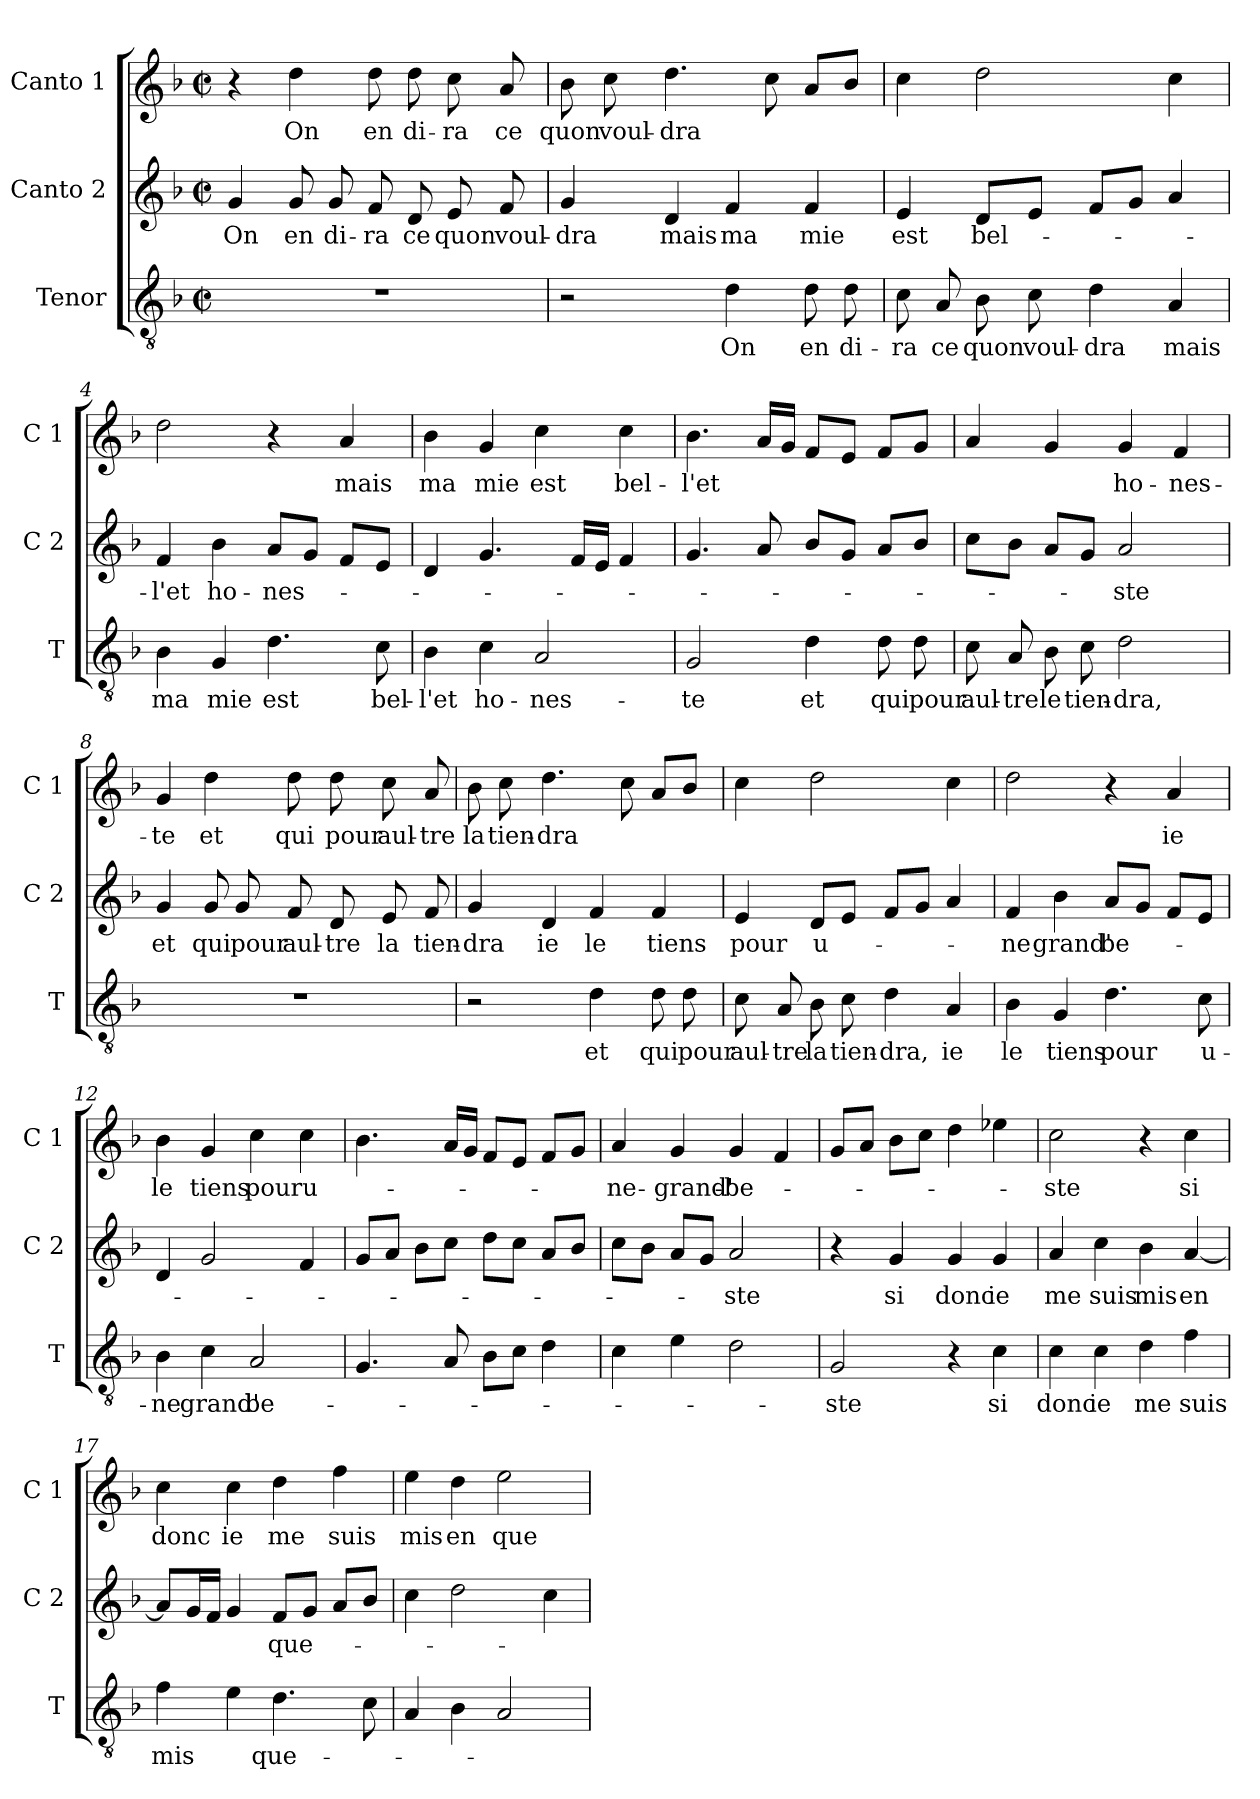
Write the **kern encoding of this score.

**kern	**text	**kern	**text	**kern	**text
*part3	*part3	*part2	*part2	*part1	*part1
*staff3	*staff3	*staff2	*staff2	*staff1	*staff1
*I"Tenor	*	*I"Canto 2	*	*I"Canto 1	*
*I'T	*	*I'C 2	*	*I'C 1	*
*clefGv2	*	*clefG2	*	*clefG2	*
*k[b-]	*	*k[b-]	*	*k[b-]	*
*F:	*	*F:	*	*F:	*
*M2/2	*	*M2/2	*	*M2/2	*
*met(c|)	*	*met(c|)	*	*met(c|)	*
=1	=1	=1	=1	=1	=1
!	!	!	!LO:LY:b	!	!
1r	.	4g/	On	4r	.
!	!	!	!LO:LY:b	!	!LO:LY:b
.	.	8g/	en	4dd\	On
!	!	!	!LO:LY:b	!	!
.	.	8g/	di-	.	.
!	!	!	!LO:LY:b	!	!LO:LY:b
.	.	8f/	-ra	8dd\	en
!	!	!	!LO:LY:b	!	!LO:LY:b
.	.	8d/	ce	8dd\	di-
!	!	!	!LO:LY:b	!	!LO:LY:b
.	.	8e/	quon	8cc\	-ra
!	!	!	!LO:LY:b	!	!LO:LY:b
.	.	8f/	voul-	8a/	ce
=2	=2	=2	=2	=2	=2
!	!	!	!LO:LY:b	!	!LO:LY:b
2r	.	4g/	-dra	8b-\	quon
!	!	!	!	!	!LO:LY:b
.	.	.	.	8cc\	voul-
!	!	!	!LO:LY:b	!	!LO:LY:b
.	.	4d/	mais	4.dd\	-dra
!	!LO:LY:b	!	!LO:LY:b	!	!
4d\	On	4f/	ma	.	.
.	.	.	.	8cc\	.
!	!LO:LY:b	!	!LO:LY:b	!	!
8d\	en	4f/	mie	8a/L	.
!	!LO:LY:b	!	!	!	!
8d\	di-	.	.	8b-/J	.
=3	=3	=3	=3	=3	=3
!	!LO:LY:b	!	!LO:LY:b	!	!
8c\	-ra	4e/	est	4cc\	.
!	!LO:LY:b	!	!	!	!
8A/	ce	.	.	.	.
!	!LO:LY:b	!	!LO:LY:b	!	!
8B-\	quon	8d/L	bel-	2dd\	.
!	!LO:LY:b	!	!	!	!
8c\	voul-	8e/J	.	.	.
!	!LO:LY:b	!	!	!	!
4d\	-dra	8f/L	.	.	.
.	.	8g/J	.	.	.
!	!LO:LY:b	!	!	!	!
4A/	mais	4a/	.	4cc\	.
=4	=4	=4	=4	=4	=4
!	!LO:LY:b	!	!LO:LY:b	!	!
4B-\	ma	4f/	-l'et	2dd\	.
!	!LO:LY:b	!	!LO:LY:b	!	!
4G/	mie	4b-\	ho-	.	.
!	!LO:LY:b	!	!LO:LY:b	!	!
4.d\	est	8a/L	-nes-	4r	.
.	.	8g/J	.	.	.
!	!	!	!	!	!LO:LY:b
.	.	8f/L	.	4a/	mais
!	!LO:LY:b	!	!	!	!
8c\	bel-	8e/J	.	.	.
!!LO:LB:g=z
=5	=5	=5	=5	=5	=5
!	!LO:LY:b	!	!	!	!LO:LY:b
4B-\	-l'et	4d/	.	4b-\	ma
!	!LO:LY:b	!	!	!	!LO:LY:b
4c\	ho-	4.g/	.	4g/	mie
!	!LO:LY:b	!	!	!	!LO:LY:b
2A/	-nes-	.	.	4cc\	est
.	.	16f/LL	.	.	.
.	.	16e/JJ	.	.	.
!	!	!	!	!	!LO:LY:b
.	.	4f/	.	4cc\	bel-
=6	=6	=6	=6	=6	=6
!	!LO:LY:b	!	!	!	!LO:LY:b
2G/	-te	4.g/	.	4.b-\	-l'et
.	.	8a/	.	16a/LL	.
.	.	.	.	16g/JJ	.
!	!LO:LY:b	!	!	!	!
4d\	et	8b-/L	.	8f/L	.
.	.	8g/J	.	8e/J	.
!	!LO:LY:b	!	!	!	!
8d\	qui	8a/L	.	8f/L	.
!	!LO:LY:b	!	!	!	!
8d\	pour	8b-/J	.	8g/J	.
=7	=7	=7	=7	=7	=7
!	!LO:LY:b	!	!	!	!
8c\	aul-	8cc\L	.	4a/	.
!	!LO:LY:b	!	!	!	!
8A/	-tre	8b-\J	.	.	.
!	!LO:LY:b	!	!	!	!
8B-\	le	8a/L	.	4g/	.
!	!LO:LY:b	!	!	!	!
8c\	tien-	8g/J	.	.	.
!	!LO:LY:b	!	!LO:LY:b	!	!LO:LY:b
2d\	-dra,	2a/	-ste	4g/	ho-
!	!	!	!	!	!LO:LY:b
.	.	.	.	4f/	-nes-
=8	=8	=8	=8	=8	=8
!	!	!	!LO:LY:b	!	!LO:LY:b
1r	.	4g/	et	4g/	-te
!	!	!	!LO:LY:b	!	!LO:LY:b
.	.	8g/	qui	4dd\	et
!	!	!	!LO:LY:b	!	!
.	.	8g/	pour	.	.
!	!	!	!LO:LY:b	!	!LO:LY:b
.	.	8f/	aul-	8dd\	qui
!	!	!	!LO:LY:b	!	!LO:LY:b
.	.	8d/	-tre	8dd\	pour
!	!	!	!LO:LY:b	!	!LO:LY:b
.	.	8e/	la	8cc\	aul-
!	!	!	!LO:LY:b	!	!LO:LY:b
.	.	8f/	tien-	8a/	-tre
!!LO:LB:g=z
=9	=9	=9	=9	=9	=9
!	!	!	!LO:LY:b	!	!LO:LY:b
2r	.	4g/	-dra	8b-\	la
!	!	!	!	!	!LO:LY:b
.	.	.	.	8cc\	tien-
!	!	!	!LO:LY:b	!	!LO:LY:b
.	.	4d/	ie	4.dd\	-dra
!	!LO:LY:b	!	!LO:LY:b	!	!
4d\	et	4f/	le	.	.
.	.	.	.	8cc\	.
!	!LO:LY:b	!	!LO:LY:b	!	!
8d\	qui	4f/	tiens	8a/L	.
!	!LO:LY:b	!	!	!	!
8d\	pour	.	.	8b-/J	.
=10	=10	=10	=10	=10	=10
!	!LO:LY:b	!	!LO:LY:b	!	!
8c\	aul-	4e/	pour	4cc\	.
!	!LO:LY:b	!	!	!	!
8A/	-tre	.	.	.	.
!	!LO:LY:b	!	!LO:LY:b	!	!
8B-\	la	8d/L	u-	2dd\	.
!	!LO:LY:b	!	!	!	!
8c\	tien-	8e/J	.	.	.
!	!LO:LY:b	!	!	!	!
4d\	-dra,	8f/L	.	.	.
.	.	8g/J	.	.	.
!	!LO:LY:b	!	!	!	!
4A/	ie	4a/	.	4cc\	.
=11	=11	=11	=11	=11	=11
!	!LO:LY:b	!	!LO:LY:b	!	!
4B-\	le	4f/	-ne	2dd\	.
!	!LO:LY:b	!	!LO:LY:b	!	!
4G/	tiens	4b-\	grand'	.	.
!	!LO:LY:b	!	!LO:LY:b	!	!
4.d\	pour	8a/L	be-	4r	.
.	.	8g/J	.	.	.
!	!	!	!	!	!LO:LY:b
.	.	8f/L	.	4a/	ie
!	!LO:LY:b	!	!	!	!
8c\	u-	8e/J	.	.	.
=12	=12	=12	=12	=12	=12
!	!LO:LY:b	!	!	!	!LO:LY:b
4B-\	-ne	4d/	.	4b-\	le
!	!LO:LY:b	!	!	!	!LO:LY:b
4c\	grand'	2g/	.	4g/	tiens
!	!LO:LY:b	!	!	!	!LO:LY:b
2A/	be-	.	.	4cc\	pour
!	!	!	!	!	!LO:LY:b
.	.	4f/	.	4cc\	u-
!!LO:PB:g=z
=13	=13	=13	=13	=13	=13
4.G/	.	8g/L	.	4.b-\	.
.	.	8a/J	.	.	.
.	.	8b-\L	.	.	.
8A/	.	8cc\J	.	16a/LL	.
.	.	.	.	16g/JJ	.
8B-\L	.	8dd\L	.	8f/L	.
8c\J	.	8cc\J	.	8e/J	.
4d\	.	8a/L	.	8f/L	.
.	.	8b-/J	.	8g/J	.
=14	=14	=14	=14	=14	=14
!	!	!	!	!	!LO:LY:b
4c\	.	8cc\L	.	4a/	-ne-
.	.	8b-\J	.	.	.
!	!	!	!	!	!LO:LY:b
4e\	.	8a/L	.	4g/	-grand'-
.	.	8g/J	.	.	.
!	!	!	!LO:LY:b	!	!LO:LY:b
2d\	.	2a/	-ste	4g/	-be-
.	.	.	.	4f/	.
=15	=15	=15	=15	=15	=15
!	!LO:LY:b	!	!	!	!
2G/	-ste	4r	.	8g/L	.
.	.	.	.	8a/J	.
!	!	!	!LO:LY:b	!	!
.	.	4g/	si	8b-\L	.
.	.	.	.	8cc\J	.
!	!	!	!LO:LY:b	!	!
4r	.	4g/	donc	4dd\	.
!	!LO:LY:b	!	!LO:LY:b	!	!
4c\	si	4g/	ie	4ee-X\	.
=16	=16	=16	=16	=16	=16
!	!LO:LY:b	!	!LO:LY:b	!	!LO:LY:b
4c\	donc	4a/	me	2cc\	-ste
!	!LO:LY:b	!	!LO:LY:b	!	!
4c\	ie	4cc\	suis	.	.
!	!LO:LY:b	!	!LO:LY:b	!	!
4d\	me	4b-\	mis	4r	.
!	!LO:LY:b	!	!LO:LY:b	!	!LO:LY:b
4f\	suis	[4a/	en	4cc\	si
!!LO:LB:g=z
=17	=17	=17	=17	=17	=17
!	!LO:LY:b	!	!	!	!LO:LY:b
4f\	mis	8a/L]	.	4cc\	donc
.	.	16g/L	.	.	.
.	.	16f/JJ	.	.	.
!	!	!	!	!	!LO:LY:b
4e\	.	4g/	.	4cc\	ie
!	!LO:LY:b	!	!LO:LY:b	!	!LO:LY:b
4.d\	que-	8f/L	que-	4dd\	me
.	.	8g/J	.	.	.
!	!	!	!	!	!LO:LY:b
.	.	8a/L	.	4ff\	suis
8c\	.	8b-/J	.	.	.
=18	=18	=18	=18	=18	=18
!	!	!	!	!	!LO:LY:b
4A/	.	4cc\	.	4ee\	mis
!	!	!	!	!	!LO:LY:b
4B-\	.	2dd\	.	4dd\	en
!	!	!	!	!	!LO:LY:b
2A/	.	.	.	2ee\	que-
.	.	4cc\	.	.	.
=	=	=	=	=	=
*-	*-	*-	*-	*-	*-
